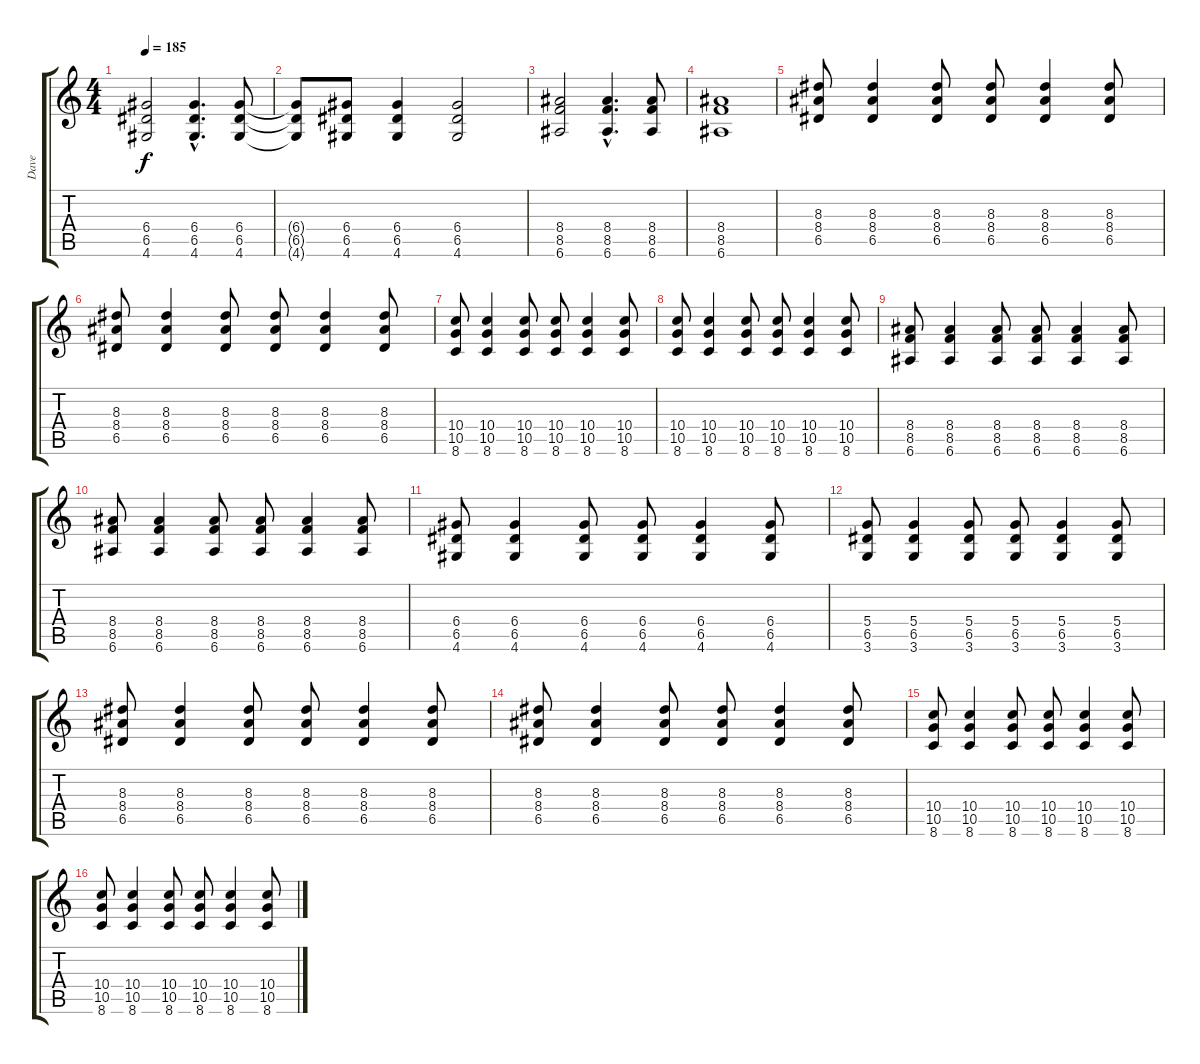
\track ("Dave" "Dave") {instrument distortionguitar}
\staff {score tabs}
\tuning (E4 B3 G3 D3 A2 E2) {hide}
\ts (4 4)
\tempo 185
\clef g2
\ks c
(6.4 6.5 4.6).2{dy f} (6.4{hac} 6.5{hac} 4.6{hac}).4{d} (6.4 6.5 4.6).8 |
(6.4{t} 6.5{t} 4.6{t}).8 (6.4 6.5 4.6).8 (6.4 6.5 4.6).4 (6.4 6.5 4.6).2 |
(8.4 8.5 6.6).2 (8.4{hac} 8.5{hac} 6.6{hac}).4{d} (8.4 8.5 6.6).8 |
(8.4 8.5 6.6).1 |
(8.3 8.4 6.5).8 (8.3 8.4 6.5).4 (8.3 8.4 6.5).8 (8.3 8.4 6.5).8 (8.3 8.4 6.5).4 (8.3 8.4 6.5).8 |
(8.3 8.4 6.5).8 (8.3 8.4 6.5).4 (8.3 8.4 6.5).8 (8.3 8.4 6.5).8 (8.3 8.4 6.5).4 (8.3 8.4 6.5).8 |
(10.4 10.5 8.6).8 (10.4 10.5 8.6).4 (10.4 10.5 8.6).8 (10.4 10.5 8.6).8 (10.4 10.5 8.6).4 (10.4 10.5 8.6).8 |
(10.4 10.5 8.6).8 (10.4 10.5 8.6).4 (10.4 10.5 8.6).8 (10.4 10.5 8.6).8 (10.4 10.5 8.6).4 (10.4 10.5 8.6).8 |
(8.4 8.5 6.6).8 (8.4 8.5 6.6).4 (8.4 8.5 6.6).8 (8.4 8.5 6.6).8 (8.4 8.5 6.6).4 (8.4 8.5 6.6).8 |
(8.4 8.5 6.6).8 (8.4 8.5 6.6).4 (8.4 8.5 6.6).8 (8.4 8.5 6.6).8 (8.4 8.5 6.6).4 (8.4 8.5 6.6).8 |
(6.4 6.5 4.6).8 (6.4 6.5 4.6).4 (6.4 6.5 4.6).8 (6.4 6.5 4.6).8 (6.4 6.5 4.6).4 (6.4 6.5 4.6).8 |
(5.4 6.5 3.6).8 (5.4 6.5 3.6).4 (5.4 6.5 3.6).8 (5.4 6.5 3.6).8 (5.4 6.5 3.6).4 (5.4 6.5 3.6).8 |
(8.3 8.4 6.5).8 (8.3 8.4 6.5).4 (8.3 8.4 6.5).8 (8.3 8.4 6.5).8 (8.3 8.4 6.5).4 (8.3 8.4 6.5).8 |
(8.3 8.4 6.5).8 (8.3 8.4 6.5).4 (8.3 8.4 6.5).8 (8.3 8.4 6.5).8 (8.3 8.4 6.5).4 (8.3 8.4 6.5).8 |
(10.4 10.5 8.6).8 (10.4 10.5 8.6).4 (10.4 10.5 8.6).8 (10.4 10.5 8.6).8 (10.4 10.5 8.6).4 (10.4 10.5 8.6).8 |
(10.4 10.5 8.6).8 (10.4 10.5 8.6).4 (10.4 10.5 8.6).8 (10.4 10.5 8.6).8 (10.4 10.5 8.6).4 (10.4 10.5 8.6).8
